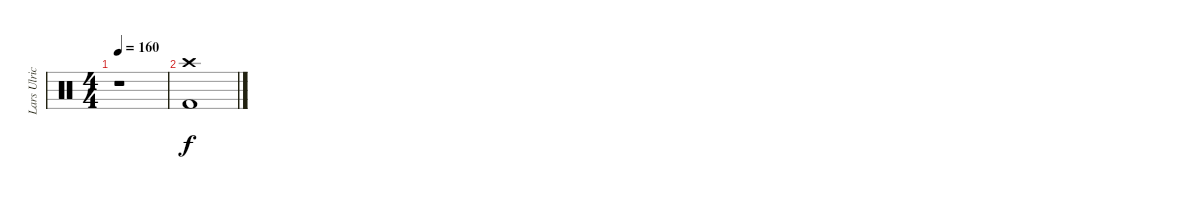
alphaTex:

\track ("Lars Ulrich" "Lars Ulric") {instrument percussion}
\staff {score}
\articulation defaults
\ts (4 4)
\tempo 160
\clef neutral
\ks c
r.1{dy f} |
("Crash high (hit)" "Kick (hit) 2").1
